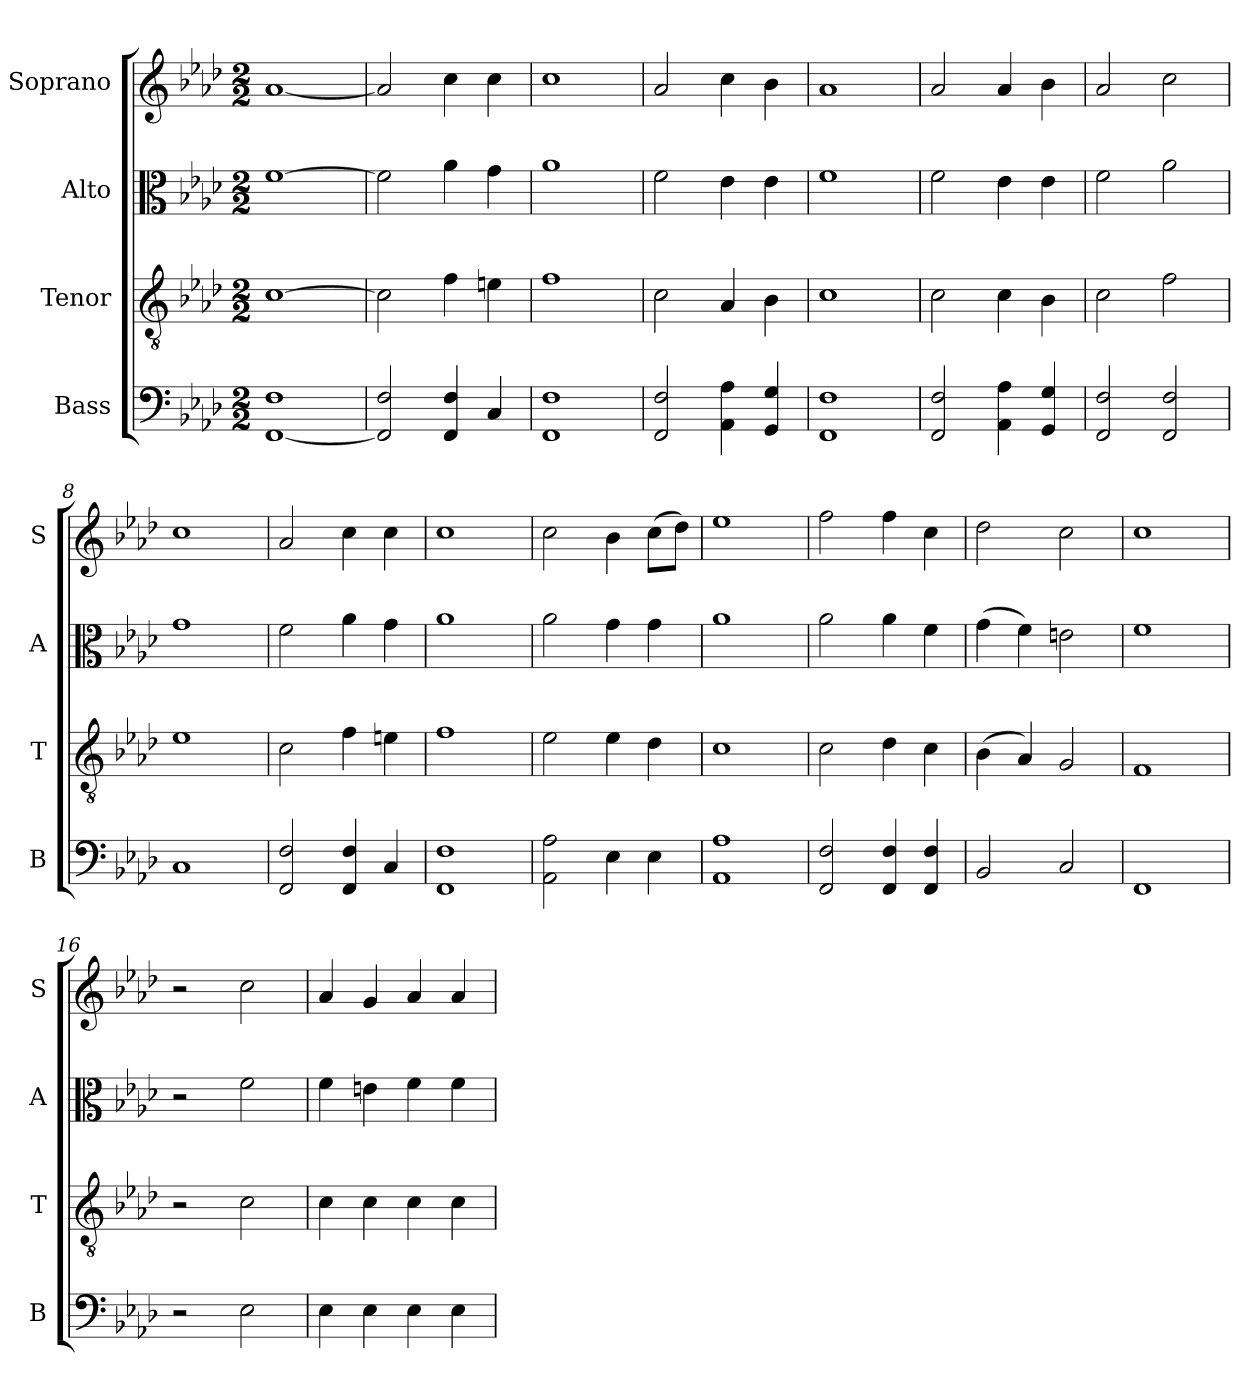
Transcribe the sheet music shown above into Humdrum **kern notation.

**kern	**kern	**kern	**kern
*part4	*part3	*part2	*part1
*staff4	*staff3	*staff2	*staff1
*I"Bass	*I"Tenor	*I"Alto	*I"Soprano
*I'B	*I'T	*I'A	*I'S
*clefF4	*clefGv2	*clefC3	*clefG2
*k[b-e-a-d-]	*k[b-e-a-d-]	*k[b-e-a-d-]	*k[b-e-a-d-]
*A-:	*A-:	*A-:	*A-:
*M2/2	*M2/2	*M2/2	*M2/2
=1	=1	=1	=1
[1FF 1F	[1c	[1f	[1a-
=2	=2	=2	=2
2FF/] 2F/	2c\]	2f\]	2a-/]
4FF/ 4F/	4f\	4a-\	4cc\
4C/	4en\	4g\	4cc\
=3	=3	=3	=3
1FF 1F	1f	1a-	1cc
=4	=4	=4	=4
2FF/ 2F/	2c\	2f\	2a-/
4AA-\ 4A-\	4A-/	4e-\	4cc\
4GG/ 4G/	4B-\	4e-\	4b-\
=5	=5	=5	=5
1FF 1F	1c	1f	1a-
=6	=6	=6	=6
2FF/ 2F/	2c\	2f\	2a-/
4AA-\ 4A-\	4c\	4e-\	4a-/
4GG/ 4G/	4B-\	4e-\	4b-\
=7	=7	=7	=7
2FF/ 2F/	2c\	2f\	2a-/
2FF/ 2F/	2f\	2a-\	2cc\
=8	=8	=8	=8
1C	1e-	1g	1cc
=9	=9	=9	=9
2FF/ 2F/	2c\	2f\	2a-/
4FF/ 4F/	4f\	4a-\	4cc\
4C/	4en\	4g\	4cc\
=10	=10	=10	=10
1FF 1F	1f	1a-	1cc
=11	=11	=11	=11
2AA-\ 2A-\	2e-\	2a-\	2cc\
4E-\	4e-\	4g\	4b-\
4E-\	4d-\	4g\	(8cc\L
.	.	.	8dd-\J)
=12	=12	=12	=12
1AA- 1A-	1c	1a-	1ee-
=13	=13	=13	=13
2FF/ 2F/	2c\	2a-\	2ff\
4FF/ 4F/	4d-\	4a-\	4ff\
4FF/ 4F/	4c\	4f\	4cc\
!!LO:LB:g=z
=14	=14	=14	=14
2BB-/	(4B-\	(4g\	2dd-\
.	4A-/)	4f\)	.
2C/	2G/	2en\	2cc\
=15	=15	=15	=15
1FF	1F	1f	1cc
=16	=16	=16	=16
2r	2r	2r	2r
2E-\	2c\	2f\	2cc\
=17	=17	=17	=17
4E-\	4c\	4f\	4a-/
4E-\	4c\	4en\	4g/
4E-\	4c\	4f\	4a-/
4E-\	4c\	4f\	4a-/
=	=	=	=
*-	*-	*-	*-
